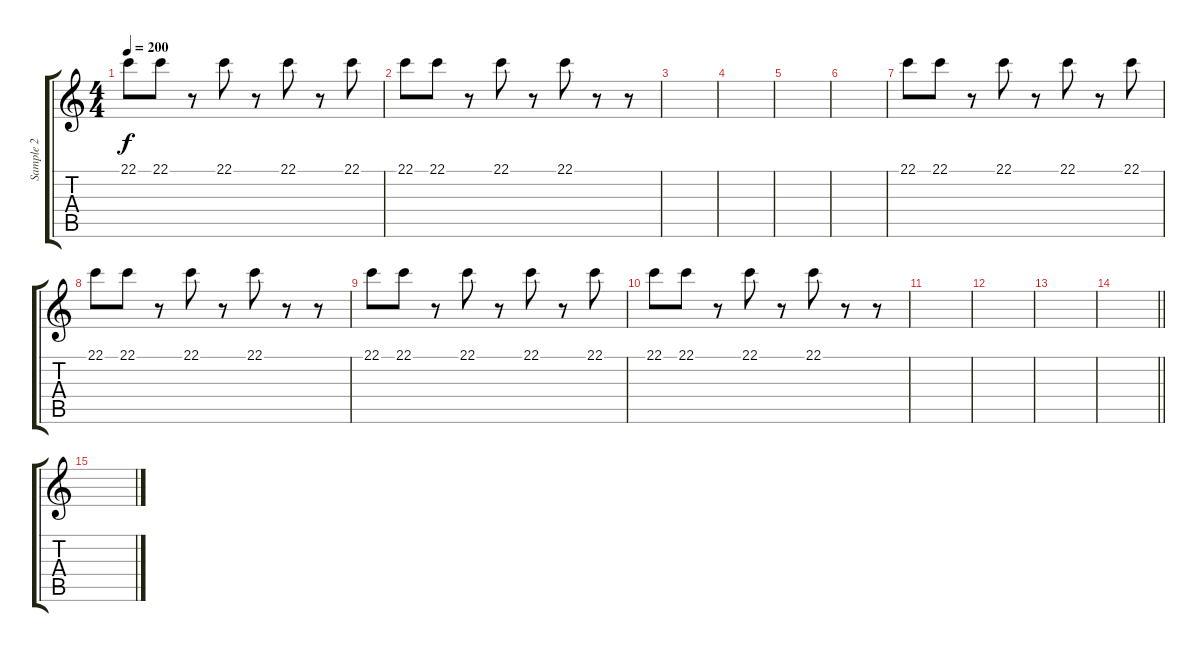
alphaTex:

\track ("Sample 2" "Sample 2") {instrument lead5charang}
\staff {score tabs}
\tuning (D4 A3 F3 C3 G2 C2) {hide}
\ts (4 4)
\tempo 200
\clef g2
\ks c
22.1.8{dy f} 22.1.8 r.8 22.1.8 r.8 22.1.8 r.8 22.1.8 |
22.1.8 22.1.8 r.8 22.1.8 r.8 22.1.8 r.8 r.8 |
|
|
|
|
22.1.8 22.1.8 r.8 22.1.8 r.8 22.1.8 r.8 22.1.8 |
22.1.8 22.1.8 r.8 22.1.8 r.8 22.1.8 r.8 r.8 |
22.1.8 22.1.8 r.8 22.1.8 r.8 22.1.8 r.8 22.1.8 |
22.1.8 22.1.8 r.8 22.1.8 r.8 22.1.8 r.8 r.8 |
|
|
|
\barLineRight lightlight
|
\section ("" " ")
